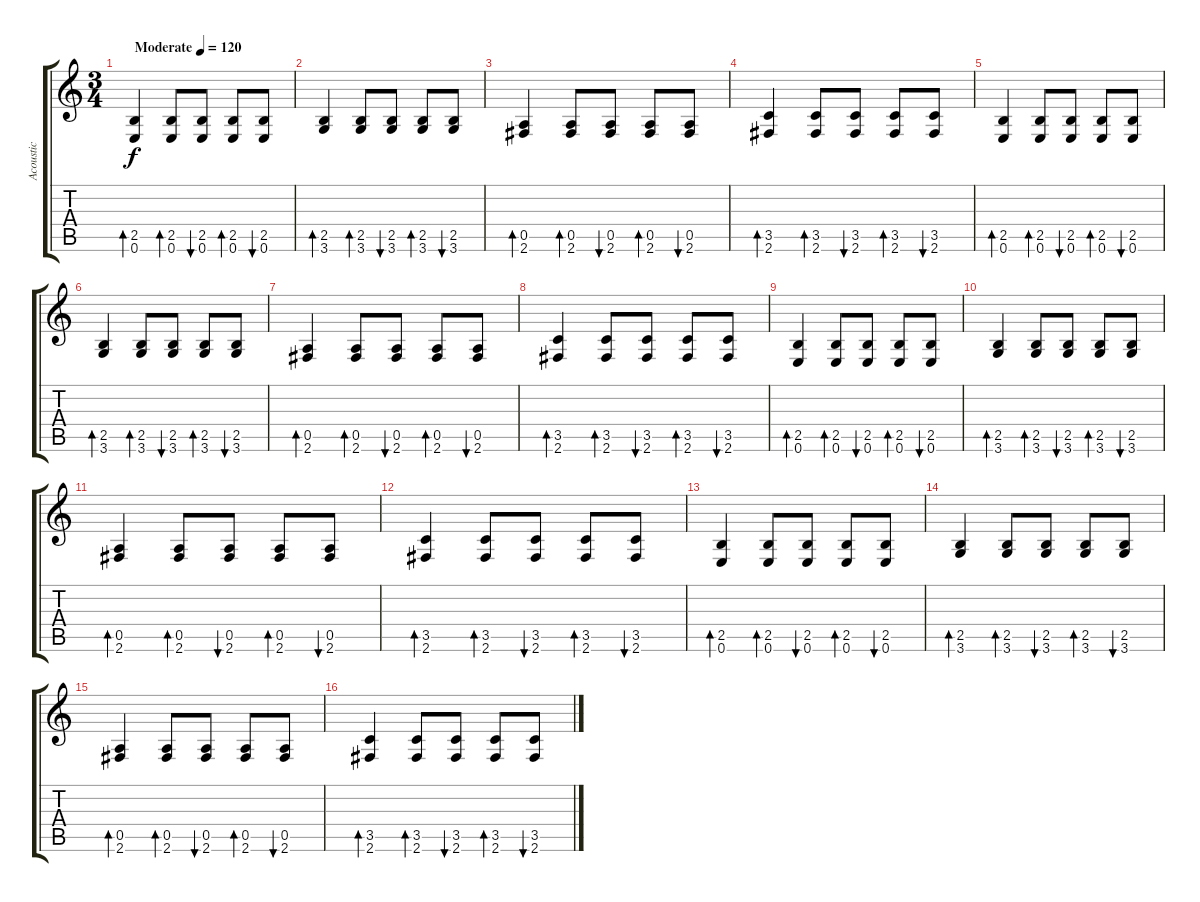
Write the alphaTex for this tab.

\track ("Acoustic" "Acoustic") {instrument acousticguitarsteel}
\staff {score tabs}
\tuning (E4 B3 G3 D3 A2 E2) {hide}
\ts (3 4)
\tempo (120 "Moderate")
\clef g2
\ks c
(2.5 0.6).4{bd 60 dy f volume 0 instrument acousticguitarsteel} (2.5 0.6).8{bd 60 volume 6} (2.5 0.6).8{bu 60} (2.5 0.6).8{bd 60} (2.5 0.6).8{bu 60} |
(2.5 3.6).4{bd 60} (2.5 3.6).8{bd 60} (2.5 3.6).8{bu 60} (2.5 3.6).8{bd 60} (2.5 3.6).8{bu 60} |
(0.5 2.6).4{bd 60} (0.5 2.6).8{bd 60} (0.5 2.6).8{bu 60} (0.5 2.6).8{bd 60} (0.5 2.6).8{bu 60} |
(3.5 2.6).4{bd 60} (3.5 2.6).8{bd 60} (3.5 2.6).8{bu 60} (3.5 2.6).8{bd 60} (3.5 2.6).8{bu 60} |
(2.5 0.6).4{bd 60} (2.5 0.6).8{bd 60} (2.5 0.6).8{bu 60} (2.5 0.6).8{bd 60} (2.5 0.6).8{bu 60} |
(2.5 3.6).4{bd 60} (2.5 3.6).8{bd 60} (2.5 3.6).8{bu 60} (2.5 3.6).8{bd 60} (2.5 3.6).8{bu 60} |
(0.5 2.6).4{bd 60 volume 13} (0.5 2.6).8{bd 60} (0.5 2.6).8{bu 60} (0.5 2.6).8{bd 60} (0.5 2.6).8{bu 60} |
(3.5 2.6).4{bd 60} (3.5 2.6).8{bd 60} (3.5 2.6).8{bu 60} (3.5 2.6).8{bd 60} (3.5 2.6).8{bu 60} |
(2.5 0.6).4{bd 60} (2.5 0.6).8{bd 60} (2.5 0.6).8{bu 60} (2.5 0.6).8{bd 60} (2.5 0.6).8{bu 60} |
(2.5 3.6).4{bd 60} (2.5 3.6).8{bd 60} (2.5 3.6).8{bu 60} (2.5 3.6).8{bd 60} (2.5 3.6).8{bu 60} |
(0.5 2.6).4{bd 60} (0.5 2.6).8{bd 60} (0.5 2.6).8{bu 60} (0.5 2.6).8{bd 60} (0.5 2.6).8{bu 60} |
(3.5 2.6).4{bd 60} (3.5 2.6).8{bd 60} (3.5 2.6).8{bu 60} (3.5 2.6).8{bd 60} (3.5 2.6).8{bu 60} |
(2.5 0.6).4{bd 60} (2.5 0.6).8{bd 60} (2.5 0.6).8{bu 60} (2.5 0.6).8{bd 60} (2.5 0.6).8{bu 60} |
(2.5 3.6).4{bd 60} (2.5 3.6).8{bd 60} (2.5 3.6).8{bu 60} (2.5 3.6).8{bd 60} (2.5 3.6).8{bu 60} |
(0.5 2.6).4{bd 60} (0.5 2.6).8{bd 60} (0.5 2.6).8{bu 60} (0.5 2.6).8{bd 60} (0.5 2.6).8{bu 60} |
(3.5 2.6).4{bd 60} (3.5 2.6).8{bd 60} (3.5 2.6).8{bu 60} (3.5 2.6).8{bd 60} (3.5 2.6).8{bu 60}
